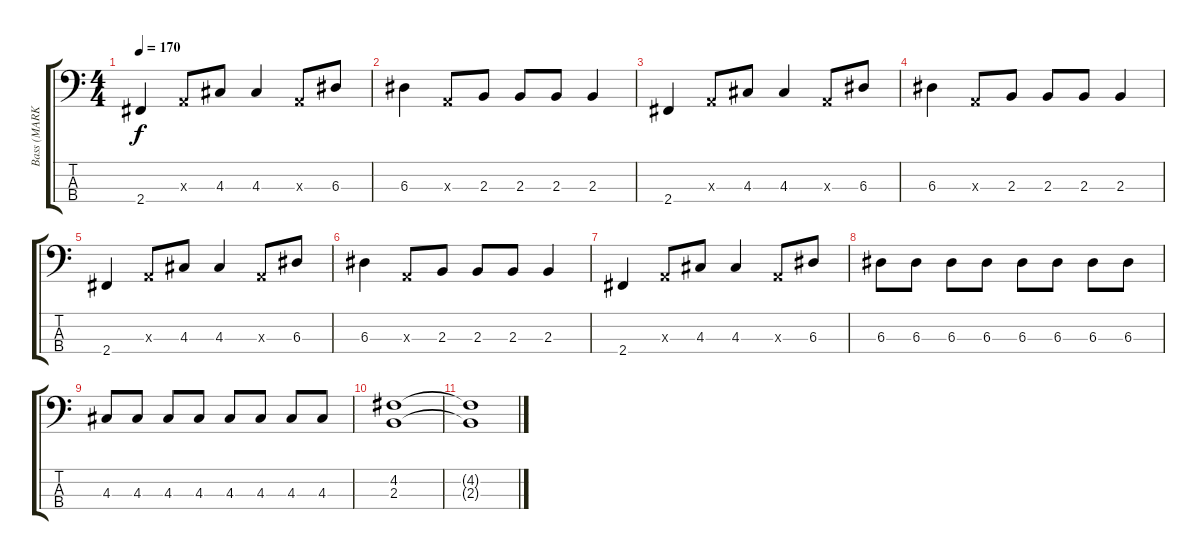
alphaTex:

\track ("Bass (MARK)" "Bass (MARK") {instrument electricbassfinger}
\staff {score tabs}
\tuning (G2 D2 A1 E1) {hide}
\ts (4 4)
\tempo 170
\clef f4
\ks c
2.4.4{dy f} 0.3{x}.8 4.3.8 4.3.4 0.3{x}.8 6.3.8 |
6.3.4 0.3{x}.8 2.3.8 2.3.8 2.3.8 2.3.4 |
2.4.4 0.3{x}.8 4.3.8 4.3.4 0.3{x}.8 6.3.8 |
6.3.4 0.3{x}.8 2.3.8 2.3.8 2.3.8 2.3.4 |
2.4.4 0.3{x}.8 4.3.8 4.3.4 0.3{x}.8 6.3.8 |
6.3.4 0.3{x}.8 2.3.8 2.3.8 2.3.8 2.3.4 |
2.4.4 0.3{x}.8 4.3.8 4.3.4 0.3{x}.8 6.3.8 |
6.3.8 6.3.8 6.3.8 6.3.8 6.3.8 6.3.8 6.3.8 6.3.8 |
4.3.8 4.3.8 4.3.8 4.3.8 4.3.8 4.3.8 4.3.8 4.3.8 |
(4.2 2.3).1 |
(4.2{t} 2.3{t}).1
